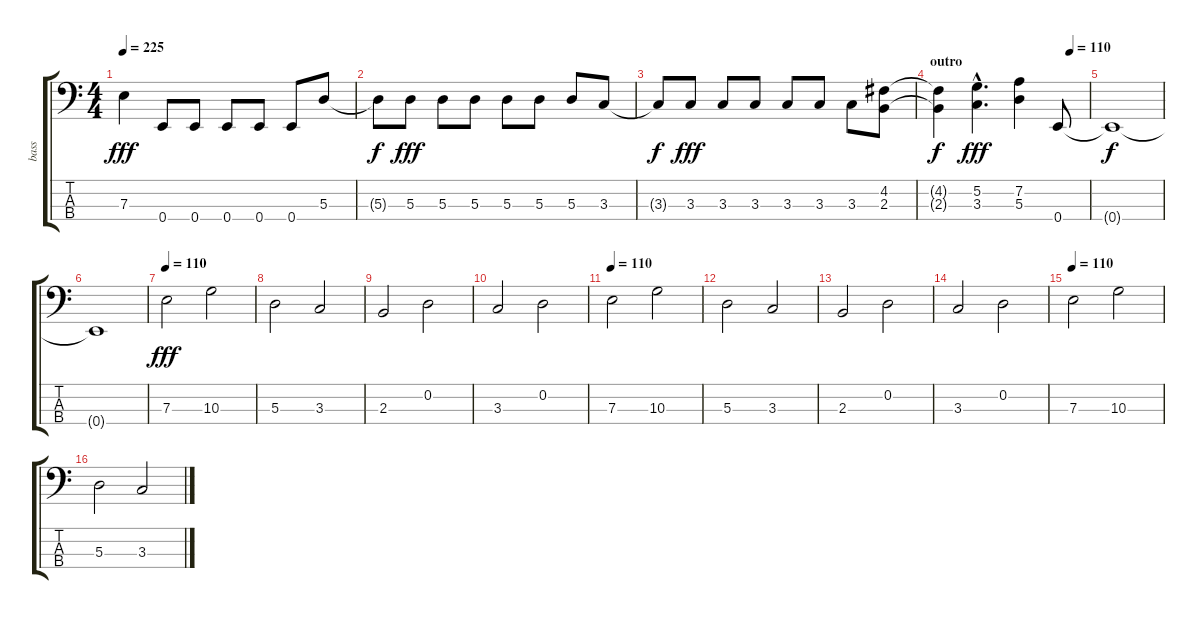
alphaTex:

\track ("bass" "bass") {instrument electricbassfinger}
\staff {score tabs}
\tuning (G2 D2 A1 E1) {hide}
\ts (4 4)
\tempo 225
\clef f4
\ks c
7.3.4{dy fff} 0.4.8 0.4.8 0.4.8 0.4.8 0.4.8 5.3.8 |
5.3{t}.8{dy f} 5.3.8{dy fff} 5.3.8 5.3.8 5.3.8 5.3.8 5.3.8 3.3.8 |
3.3{t}.8{dy f} 3.3.8{dy fff} 3.3.8 3.3.8 3.3.8 3.3.8 3.3.8 (4.2 2.3).8 |
\section ("" "outro")
\tempo (110 0.875)
(4.2{t} 2.3{t}).4{dy f} (5.2{hac} 3.3{hac}).4{d dy fff} (7.2 5.3).4 0.4.8 |
0.4{t}.1{dy f} |
0.4{t}.1 |
\tempo 110
7.3.2{dy fff} 10.3.2 |
5.3.2 3.3.2 |
2.3.2 0.2.2 |
3.3.2 0.2.2 |
\tempo 110
7.3.2 10.3.2 |
5.3.2 3.3.2 |
2.3.2 0.2.2 |
3.3.2 0.2.2 |
\tempo 110
7.3.2 10.3.2 |
5.3.2 3.3.2
